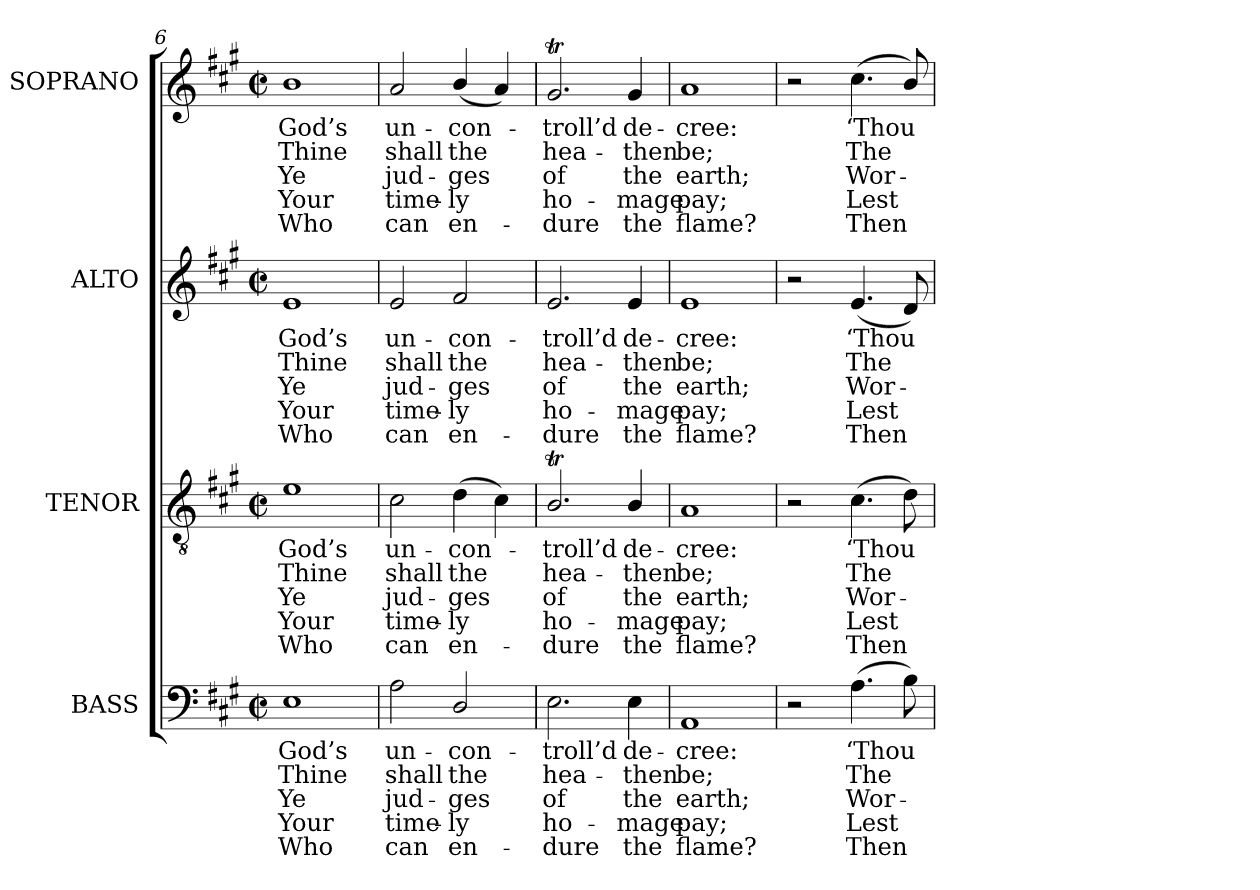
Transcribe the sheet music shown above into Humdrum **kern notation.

**kern	**text	**text	**text	**text	**text	**kern	**text	**text	**text	**text	**text	**kern	**text	**text	**text	**text	**text	**kern	**text	**text	**text	**text	**text
*part4	*part4	*part4	*part4	*part4	*part4	*part3	*part3	*part3	*part3	*part3	*part3	*part2	*part2	*part2	*part2	*part2	*part2	*part1	*part1	*part1	*part1	*part1	*part1
*staff4	*staff4	*staff4	*staff4	*staff4	*staff4	*staff3	*staff3	*staff3	*staff3	*staff3	*staff3	*staff2	*staff2	*staff2	*staff2	*staff2	*staff2	*staff1	*staff1	*staff1	*staff1	*staff1	*staff1
*I"BASS	*	*	*	*	*	*I"TENOR	*	*	*	*	*	*I"ALTO	*	*	*	*	*	*I"SOPRANO	*	*	*	*	*
*I'B.	*	*	*	*	*	*I'T.	*	*	*	*	*	*I'A.	*	*	*	*	*	*I'S.	*	*	*	*	*
*clefF4	*	*	*	*	*	*clefGv2	*	*	*	*	*	*clefG2	*	*	*	*	*	*clefG2	*	*	*	*	*
*	*	*	*	*	*	*ITrd7c12	*	*	*	*	*	*	*	*	*	*	*	*	*	*	*	*	*
*k[f#c#g#]	*	*	*	*	*	*k[f#c#g#]	*	*	*	*	*	*k[f#c#g#]	*	*	*	*	*	*k[f#c#g#]	*	*	*	*	*
*A:	*	*	*	*	*	*A:	*	*	*	*	*	*A:	*	*	*	*	*	*A:	*	*	*	*	*
*M2/2	*	*	*	*	*	*M2/2	*	*	*	*	*	*M2/2	*	*	*	*	*	*M2/2	*	*	*	*	*
*met(c|)	*	*	*	*	*	*met(c|)	*	*	*	*	*	*met(c|)	*	*	*	*	*	*met(c|)	*	*	*	*	*
=6	=6	=6	=6	=6	=6	=6	=6	=6	=6	=6	=6	=6	=6	=6	=6	=6	=6	=6	=6	=6	=6	=6	=6
!	!LO:LY:b:color=#000000	!LO:LY:b:color=#000000	!LO:LY:b:color=#000000	!LO:LY:b:color=#000000	!LO:LY:b:color=#000000	!	!	!	!	!	!	!	!	!	!	!	!	!	!	!	!	!	!
!	!	!	!	!	!	!	!LO:LY:b:color=#000000	!LO:LY:b:color=#000000	!LO:LY:b:color=#000000	!LO:LY:b:color=#000000	!LO:LY:b:color=#000000	!	!	!	!	!	!	!	!	!	!	!	!
!	!	!	!	!	!	!	!	!	!	!	!	!	!LO:LY:b:color=#000000	!LO:LY:b:color=#000000	!LO:LY:b:color=#000000	!LO:LY:b:color=#000000	!LO:LY:b:color=#000000	!	!	!	!	!	!
!	!	!	!	!	!	!	!	!	!	!	!	!	!	!	!	!	!	!	!LO:LY:b:color=#000000	!LO:LY:b:color=#000000	!LO:LY:b:color=#000000	!LO:LY:b:color=#000000	!LO:LY:b:color=#000000
1Ei	God’s	Thine	Ye	Your	Who	1Ei	God’s	Thine	Ye	Your	Who	1ei	God’s	Thine	Ye	Your	Who	1bi	God’s	Thine	Ye	Your	Who
=7	=7	=7	=7	=7	=7	=7	=7	=7	=7	=7	=7	=7	=7	=7	=7	=7	=7	=7	=7	=7	=7	=7	=7
!	!LO:LY:b:color=#000000	!LO:LY:b:color=#000000	!LO:LY:b:color=#000000	!LO:LY:b:color=#000000	!LO:LY:b:color=#000000	!	!	!	!	!	!	!	!	!	!	!	!	!	!	!	!	!	!
!	!	!	!	!	!	!	!LO:LY:b:color=#000000	!LO:LY:b:color=#000000	!LO:LY:b:color=#000000	!LO:LY:b:color=#000000	!LO:LY:b:color=#000000	!	!	!	!	!	!	!	!	!	!	!	!
!	!	!	!	!	!	!	!	!	!	!	!	!	!LO:LY:b:color=#000000	!LO:LY:b:color=#000000	!LO:LY:b:color=#000000	!LO:LY:b:color=#000000	!LO:LY:b:color=#000000	!	!	!	!	!	!
!	!	!	!	!	!	!	!	!	!	!	!	!	!	!	!	!	!	!	!LO:LY:b:color=#000000	!LO:LY:b:color=#000000	!LO:LY:b:color=#000000	!LO:LY:b:color=#000000	!LO:LY:b:color=#000000
2Ai\	un-	shall	jud-	-time-	-can	2C#i\	un-	shall	jud-	-time-	-can	2ei/	un-	shall	jud-	-time-	-can	2ai/	un-	shall	jud-	time-	-can
!	!LO:LY:b:color=#000000	!LO:LY:b:color=#000000	!LO:LY:b:color=#000000	!LO:LY:b:color=#000000	!LO:LY:b:color=#000000	!	!	!	!	!	!	!	!	!	!	!	!	!	!	!	!	!	!
!	!	!	!	!	!	!	!LO:LY:b:color=#000000	!LO:LY:b:color=#000000	!LO:LY:b:color=#000000	!LO:LY:b:color=#000000	!LO:LY:b:color=#000000	!	!	!	!	!	!	!	!	!	!	!	!
!	!	!	!	!	!	!	!	!	!	!	!	!	!LO:LY:b:color=#000000	!LO:LY:b:color=#000000	!LO:LY:b:color=#000000	!LO:LY:b:color=#000000	!LO:LY:b:color=#000000	!	!	!	!	!	!
!	!	!	!	!	!	!	!	!	!	!	!	!	!	!	!	!	!	!	!LO:LY:b:color=#000000	!LO:LY:b:color=#000000	!LO:LY:b:color=#000000	!LO:LY:b:color=#000000	!LO:LY:b:color=#000000
2Di/	-con-	the	ges	ly	en-	(4Di\	-con-	the	ges	ly	en-	2f#i/	-con-	the	ges	ly	en-	(4bi/	-con-	the	-ges	-ly	en-
.	.	.	.	.	.	4C#i\)	.	.	.	.	.	.	.	.	.	.	.	4ai/)	.	.	.	.	.
=8	=8	=8	=8	=8	=8	=8	=8	=8	=8	=8	=8	=8	=8	=8	=8	=8	=8	=8	=8	=8	=8	=8	=8
!	!LO:LY:b:color=#000000	!LO:LY:b:color=#000000	!LO:LY:b:color=#000000	!LO:LY:b:color=#000000	!LO:LY:b:color=#000000	!	!	!	!	!	!	!	!	!	!	!	!	!	!	!	!	!	!
!	!	!	!	!	!	!	!LO:LY:b:color=#000000	!LO:LY:b:color=#000000	!LO:LY:b:color=#000000	!LO:LY:b:color=#000000	!LO:LY:b:color=#000000	!	!	!	!	!	!	!	!	!	!	!	!
!	!	!	!	!	!	!	!	!	!	!	!	!	!LO:LY:b:color=#000000	!LO:LY:b:color=#000000	!LO:LY:b:color=#000000	!LO:LY:b:color=#000000	!LO:LY:b:color=#000000	!	!	!	!	!	!
!	!	!	!	!	!	!	!	!	!	!	!	!	!	!	!	!	!	!	!LO:LY:b:color=#000000	!LO:LY:b:color=#000000	!LO:LY:b:color=#000000	!LO:LY:b:color=#000000	!LO:LY:b:color=#000000
2.Ei\	-troll’d	hea-	-of	ho-	-dure	2.BBTi/	-troll’d	hea-	-of	ho-	-dure	2.ei/	-troll’d	hea-	-of	ho-	-dure	2.g#ti/	-troll’d	hea-	of	ho-	dure
!	!LO:LY:b:color=#000000	!LO:LY:b:color=#000000	!LO:LY:b:color=#000000	!LO:LY:b:color=#000000	!LO:LY:b:color=#000000	!	!	!	!	!	!	!	!	!	!	!	!	!	!	!	!	!	!
!	!	!	!	!	!	!	!LO:LY:b:color=#000000	!LO:LY:b:color=#000000	!LO:LY:b:color=#000000	!LO:LY:b:color=#000000	!LO:LY:b:color=#000000	!	!	!	!	!	!	!	!	!	!	!	!
!	!	!	!	!	!	!	!	!	!	!	!	!	!LO:LY:b:color=#000000	!LO:LY:b:color=#000000	!LO:LY:b:color=#000000	!LO:LY:b:color=#000000	!LO:LY:b:color=#000000	!	!	!	!	!	!
!	!	!	!	!	!	!	!	!	!	!	!	!	!	!	!	!	!	!	!LO:LY:b:color=#000000	!LO:LY:b:color=#000000	!LO:LY:b:color=#000000	!LO:LY:b:color=#000000	!LO:LY:b:color=#000000
4Ei\	de-	-then	the	mage	the	4BBi/	de-	-then	the	mage	the	4ei/	de-	-then	the	mage	the	4g#i/	de-	-then	-the	mage	the
!!LO:LB:g=z
=9	=9	=9	=9	=9	=9	=9	=9	=9	=9	=9	=9	=9	=9	=9	=9	=9	=9	=9	=9	=9	=9	=9	=9
!	!LO:LY:b:color=#000000	!LO:LY:b:color=#000000	!LO:LY:b:color=#000000	!LO:LY:b:color=#000000	!LO:LY:b:color=#000000	!	!	!	!	!	!	!	!	!	!	!	!	!	!	!	!	!	!
!	!	!	!	!	!	!	!LO:LY:b:color=#000000	!LO:LY:b:color=#000000	!LO:LY:b:color=#000000	!LO:LY:b:color=#000000	!LO:LY:b:color=#000000	!	!	!	!	!	!	!	!	!	!	!	!
!	!	!	!	!	!	!	!	!	!	!	!	!	!LO:LY:b:color=#000000	!LO:LY:b:color=#000000	!LO:LY:b:color=#000000	!LO:LY:b:color=#000000	!LO:LY:b:color=#000000	!	!	!	!	!	!
!	!	!	!	!	!	!	!	!	!	!	!	!	!	!	!	!	!	!	!LO:LY:b:color=#000000	!LO:LY:b:color=#000000	!LO:LY:b:color=#000000	!LO:LY:b:color=#000000	!LO:LY:b:color=#000000
1AAi	-cree:	be;	earth;	pay;	flame?	1AAi	-cree:	be;	earth;	pay;	flame?	1ei	-cree:	be;	earth;	pay;	flame?	1ai	-cree:	be;	earth;	pay;	flame?
=10	=10	=10	=10	=10	=10	=10	=10	=10	=10	=10	=10	=10	=10	=10	=10	=10	=10	=10	=10	=10	=10	=10	=10
2r	.	.	.	.	.	2r	.	.	.	.	.	2r	.	.	.	.	.	2r	.	.	.	.	.
!	!LO:LY:b:color=#000000	!LO:LY:b:color=#000000	!LO:LY:b:color=#000000	!LO:LY:b:color=#000000	!LO:LY:b:color=#000000	!	!	!	!	!	!	!	!	!	!	!	!	!	!	!	!	!	!
!	!	!	!	!	!	!	!LO:LY:b:color=#000000	!LO:LY:b:color=#000000	!LO:LY:b:color=#000000	!LO:LY:b:color=#000000	!LO:LY:b:color=#000000	!	!	!	!	!	!	!	!	!	!	!	!
!	!	!	!	!	!	!	!	!	!	!	!	!	!LO:LY:b:color=#000000	!LO:LY:b:color=#000000	!LO:LY:b:color=#000000	!LO:LY:b:color=#000000	!LO:LY:b:color=#000000	!	!	!	!	!	!
!	!	!	!	!	!	!	!	!	!	!	!	!	!	!	!	!	!	!	!LO:LY:b:color=#000000	!LO:LY:b:color=#000000	!LO:LY:b:color=#000000	!LO:LY:b:color=#000000	!LO:LY:b:color=#000000
(4.Ai\	‘Thou	The	Wor-	-Lest	Then	(4.C#i\	‘Thou	The	Wor-	-Lest	Then	(4.ei/	‘Thou	The	Wor-	-Lest	Then	(4.cc#i\	‘Thou	The	Wor-	Lest	-Then
8Bi\)	.	.	.	.	.	8Di\)	.	.	.	.	.	8di/)	.	.	.	.	.	8bi/)	.	.	.	.	.
=	=	=	=	=	=	=	=	=	=	=	=	=	=	=	=	=	=	=	=	=	=	=	=
*-	*-	*-	*-	*-	*-	*-	*-	*-	*-	*-	*-	*-	*-	*-	*-	*-	*-	*-	*-	*-	*-	*-	*-
